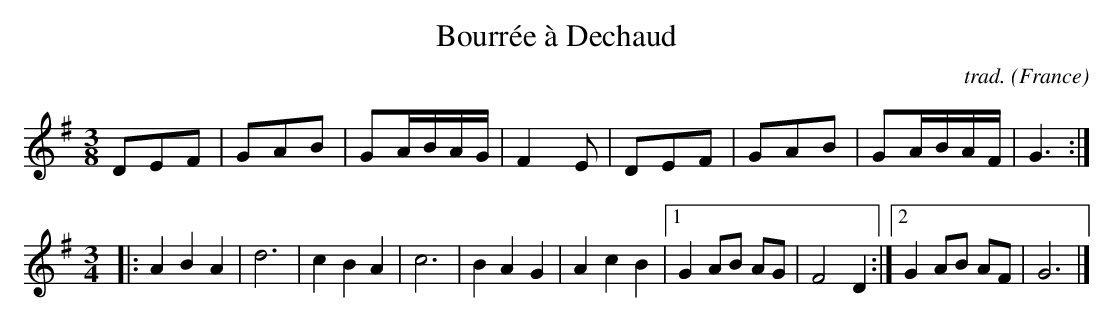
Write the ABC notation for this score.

X:1
T:Bourr\'ee \`a Dechaud
C:trad.
O:France
M:3/8
L:1/8
K:G major
DEF | GAB | GA/B/A/G/ | F2E | DEF | GAB | GA/B/A/F/ | G3 :|
[M:3/4]|: A2 B2 A2 | d6 | c2 B2 A2 | c6 | B2 A2 G2 | A2 c2 B2 | [1 G2 AB  AG | F4 D2 :| [2 G2 AB AF | G6 |]
